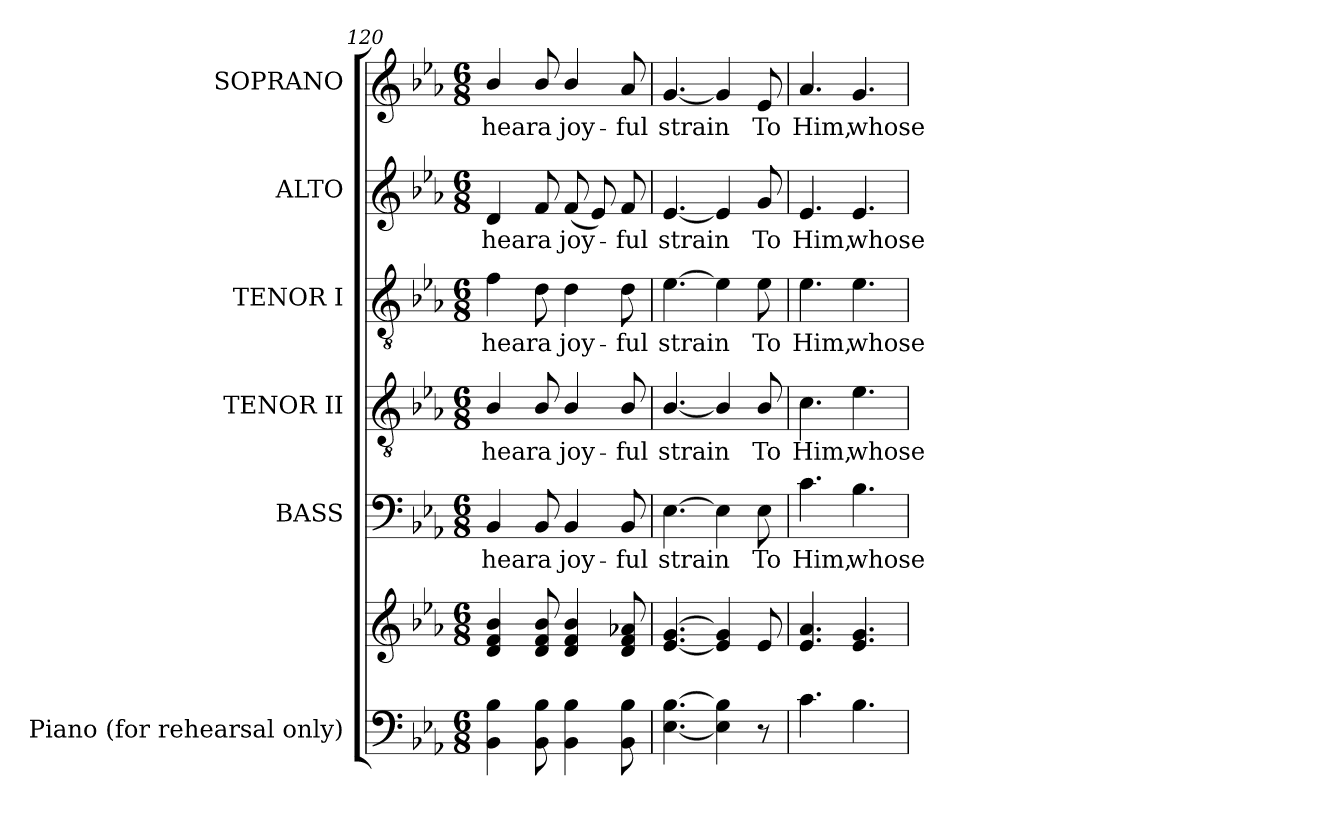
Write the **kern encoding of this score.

**kern	**kern	**kern	**text	**kern	**text	**kern	**text	**kern	**text	**kern	**text
*part6	*part6	*part5	*part5	*part4	*part4	*part3	*part3	*part2	*part2	*part1	*part1
*staff7	*staff6	*staff5	*staff5	*staff4	*staff4	*staff3	*staff3	*staff2	*staff2	*staff1	*staff1
*I"Piano (for rehearsal only)	*	*I"BASS	*	*I"TENOR II	*	*I"TENOR I	*	*I"ALTO	*	*I"SOPRANO	*
*I'Pno.	*	*I'B.	*	*I'T.	*	*I'T.	*	*I'A.	*	*I'S.	*
*clefF4	*clefG2	*clefF4	*	*clefGv2	*	*clefGv2	*	*clefG2	*	*clefG2	*
*	*	*	*	*ITrd7c12	*	*ITrd7c12	*	*	*	*	*
*k[b-e-a-]	*k[b-e-a-]	*k[b-e-a-]	*	*k[b-e-a-]	*	*k[b-e-a-]	*	*k[b-e-a-]	*	*k[b-e-a-]	*
*E-:	*E-:	*E-:	*	*E-:	*	*E-:	*	*E-:	*	*E-:	*
*M6/8	*M6/8	*M6/8	*	*M6/8	*	*M6/8	*	*M6/8	*	*M6/8	*
=120	=120	=120	=120	=120	=120	=120	=120	=120	=120	=120	=120
!	!	!	!LO:LY:b:color=#000000	!	!	!	!	!	!	!	!
!	!	!	!	!	!LO:LY:b:color=#000000	!	!	!	!	!	!
!	!	!	!	!	!	!	!LO:LY:b:color=#000000	!	!	!	!
!	!	!	!	!	!	!	!	!	!LO:LY:b:color=#000000	!	!
!	!	!	!	!	!	!	!	!	!	!	!LO:LY:b:color=#000000
4BB-i\ 4B-i	4di/ 4fi 4b-i	4BB-i/	hear	4BB-i/	hear	4Fi\	hear	4di/	hear	4b-i/	hear
!	!	!	!LO:LY:b:color=#000000	!	!	!	!	!	!	!	!
!	!	!	!	!	!LO:LY:b:color=#000000	!	!	!	!	!	!
!	!	!	!	!	!	!	!LO:LY:b:color=#000000	!	!	!	!
!	!	!	!	!	!	!	!	!	!LO:LY:b:color=#000000	!	!
!	!	!	!	!	!	!	!	!	!	!	!LO:LY:b:color=#000000
8BB-i\ 8B-i	8di/ 8fi 8b-i	8BB-i/	a	8BB-i/	a	8Di\	a	8fi/	a	8b-i/	a
!	!	!	!LO:LY:b:color=#000000	!	!	!	!	!	!	!	!
!	!	!	!	!	!LO:LY:b:color=#000000	!	!	!	!	!	!
!	!	!	!	!	!	!	!LO:LY:b:color=#000000	!	!	!	!
!	!	!	!	!	!	!	!	!	!LO:LY:b:color=#000000	!	!
!	!	!	!	!	!	!	!	!	!	!	!LO:LY:b:color=#000000
4BB-i\ 4B-i	4di/ 4fi 4b-i	4BB-i/	joy-	4BB-i/	joy-	4Di\	joy-	(8fi/	joy-	4b-i/	joy-
.	.	.	.	.	.	.	.	8e-i/)	.	.	.
!	!	!	!LO:LY:b:color=#000000	!	!	!	!	!	!	!	!
!	!	!	!	!	!LO:LY:b:color=#000000	!	!	!	!	!	!
!	!	!	!	!	!	!	!LO:LY:b:color=#000000	!	!	!	!
!	!	!	!	!	!	!	!	!	!LO:LY:b:color=#000000	!	!
!	!	!	!	!	!	!	!	!	!	!	!LO:LY:b:color=#000000
8BB-i\ 8B-i	8di/ 8fi 8a-Xi	8BB-i/	-ful	8BB-i/	-ful	8Di\	-ful	8fi/	-ful	8a-i/	-ful
=121	=121	=121	=121	=121	=121	=121	=121	=121	=121	=121	=121
!	!	!	!LO:LY:b:color=#000000	!	!	!	!	!	!	!	!
!	!	!	!	!	!LO:LY:b:color=#000000	!	!	!	!	!	!
!	!	!	!	!	!	!	!LO:LY:b:color=#000000	!	!	!	!
!	!	!	!	!	!	!	!	!	!LO:LY:b:color=#000000	!	!
!	!	!	!	!	!	!	!	!	!	!	!LO:LY:b:color=#000000
[4.E-i\ [4.B-i	[4.e-i/ [4.gi	[4.E-i\	strain	[4.BB-i/	strain	[4.E-i\	strain	[4.e-i/	strain	[4.gi/	strain
4E-i\] 4B-i]	4e-i/] 4gi]	4E-i\]	.	4BB-i/]	.	4E-i\]	.	4e-i/]	.	4gi/]	.
!	!	!	!LO:LY:b:color=#000000	!	!	!	!	!	!	!	!
!	!	!	!	!	!LO:LY:b:color=#000000	!	!	!	!	!	!
!	!	!	!	!	!	!	!LO:LY:b:color=#000000	!	!	!	!
!	!	!	!	!	!	!	!	!	!LO:LY:b:color=#000000	!	!
!	!	!	!	!	!	!	!	!	!	!	!LO:LY:b:color=#000000
8r	8e-i/	8E-i\	To	8BB-i/	To	8E-i\	To	8gi/	To	8e-i/	To
=122	=122	=122	=122	=122	=122	=122	=122	=122	=122	=122	=122
!	!	!	!LO:LY:b:color=#000000	!	!	!	!	!	!	!	!
!	!	!	!	!	!LO:LY:b:color=#000000	!	!	!	!	!	!
!	!	!	!	!	!	!	!LO:LY:b:color=#000000	!	!	!	!
!	!	!	!	!	!	!	!	!	!LO:LY:b:color=#000000	!	!
!	!	!	!	!	!	!	!	!	!	!	!LO:LY:b:color=#000000
4.ci\	4.e-i/ 4.a-i	4.ci\	Him,	4.Ci\	Him,	4.E-i\	Him,	4.e-i/	Him,	4.a-i/	Him,
!	!	!	!LO:LY:b:color=#000000	!	!	!	!	!	!	!	!
!	!	!	!	!	!LO:LY:b:color=#000000	!	!	!	!	!	!
!	!	!	!	!	!	!	!LO:LY:b:color=#000000	!	!	!	!
!	!	!	!	!	!	!	!	!	!LO:LY:b:color=#000000	!	!
!	!	!	!	!	!	!	!	!	!	!	!LO:LY:b:color=#000000
4.B-i\	4.e-i/ 4.gi	4.B-i\	whose	4.E-i\	whose	4.E-i\	whose	4.e-i/	whose	4.gi/	whose
=	=	=	=	=	=	=	=	=	=	=	=
*-	*-	*-	*-	*-	*-	*-	*-	*-	*-	*-	*-
